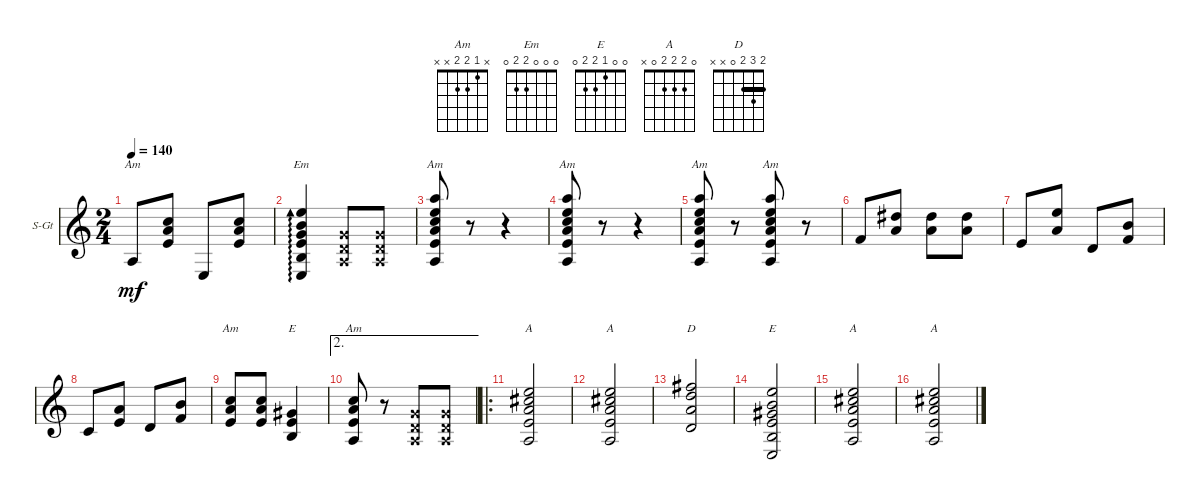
\defaultSystemsLayout 4
\bracketExtendMode groupsimilarinstruments
\firstSystemTrackNameOrientation horizontal
\otherSystemsTrackNameOrientation horizontal
\track ("Guitar 2" "S-Gt") {instrument acousticguitarsteel}
\staff {score}
\tuning (E4 B3 G3 D3 A2 E2)
\chord ("Am" 5 5 5 7 7 5) {firstfret 5 barre (5 5 5)}
\chord ("Am" 0 1 2 2 0 x)
\chord ("Em" 0 0 0 2 2 0)
\chord ("Am" x 1 2 2 0 x)
\chord ("Am" x 1 2 2 x x)
\chord ("E" x x 1 2 2 x)
\chord ("A" 0 2 2 2 0 x)
\chord ("D" 2 3 2 0 x x) {barre 2}
\chord ("E" 0 0 1 2 2 0)
\ts (2 4)
\tempo 140
\clef g2
\ks c
0.5.8{ch "Am" dy mf} (2.4 2.3 1.2).8 0.6.8 (2.4 2.3 1.2).8 |
(0.6 2.5 2.4 0.3 0.2 0.1).4{ad 0 ch "Em"} (0.5{x} 0.4{x} 0.3{x}).8 (0.3{x} 0.4{x} 0.5{x}).8 |
(5.6 7.5 7.4 5.3 5.2 5.1).8{ch "Am"} r.8 r.4 |
(5.6 7.5 7.4 5.3 5.2 5.1).8{ch "Am"} r.8 r.4 |
(5.6 7.5 7.4 5.3 5.2 5.1).8{ch "Am"} r.8 (5.6 7.5 7.4 5.3 5.2 5.1).8{ch "Am"} r.8 |
3.4.8 (2.3 4.2).8 (2.3 4.2).8 (2.3 4.2).8 |
2.4.8 (2.3 5.2).8 5.5.8 (3.4 4.3).8 |
3.5.8 (2.4 2.3).8 5.5.8 (3.4 4.3).8 |
(2.4 2.3 1.2).8{ch "Am"} (2.4 2.3 1.2).8 (2.5 2.4 1.3).4{ch "E"} |
\ae 2
(0.5 2.4 2.3 1.2).8{ch "Am"} r.8 (0.5{x} 0.4{x} 0.3{x}).8 (0.4{x} 0.5{x} 0.3{x}).8 |
\ro
(0.5 2.4 2.3 2.2 0.1).2{ch "A"} |
(0.5 2.4 2.3 2.2 0.1).2{ch "A"} |
(0.4 2.3 3.2 2.1).2{ch "D"} |
(0.6 2.5 2.4 1.3 0.2 0.1).2{ch "E"} |
(0.5 2.4 2.3 2.2 0.1).2{ch "A"} |
(0.5 2.4 2.3 2.2 0.1).2{ch "A"}
